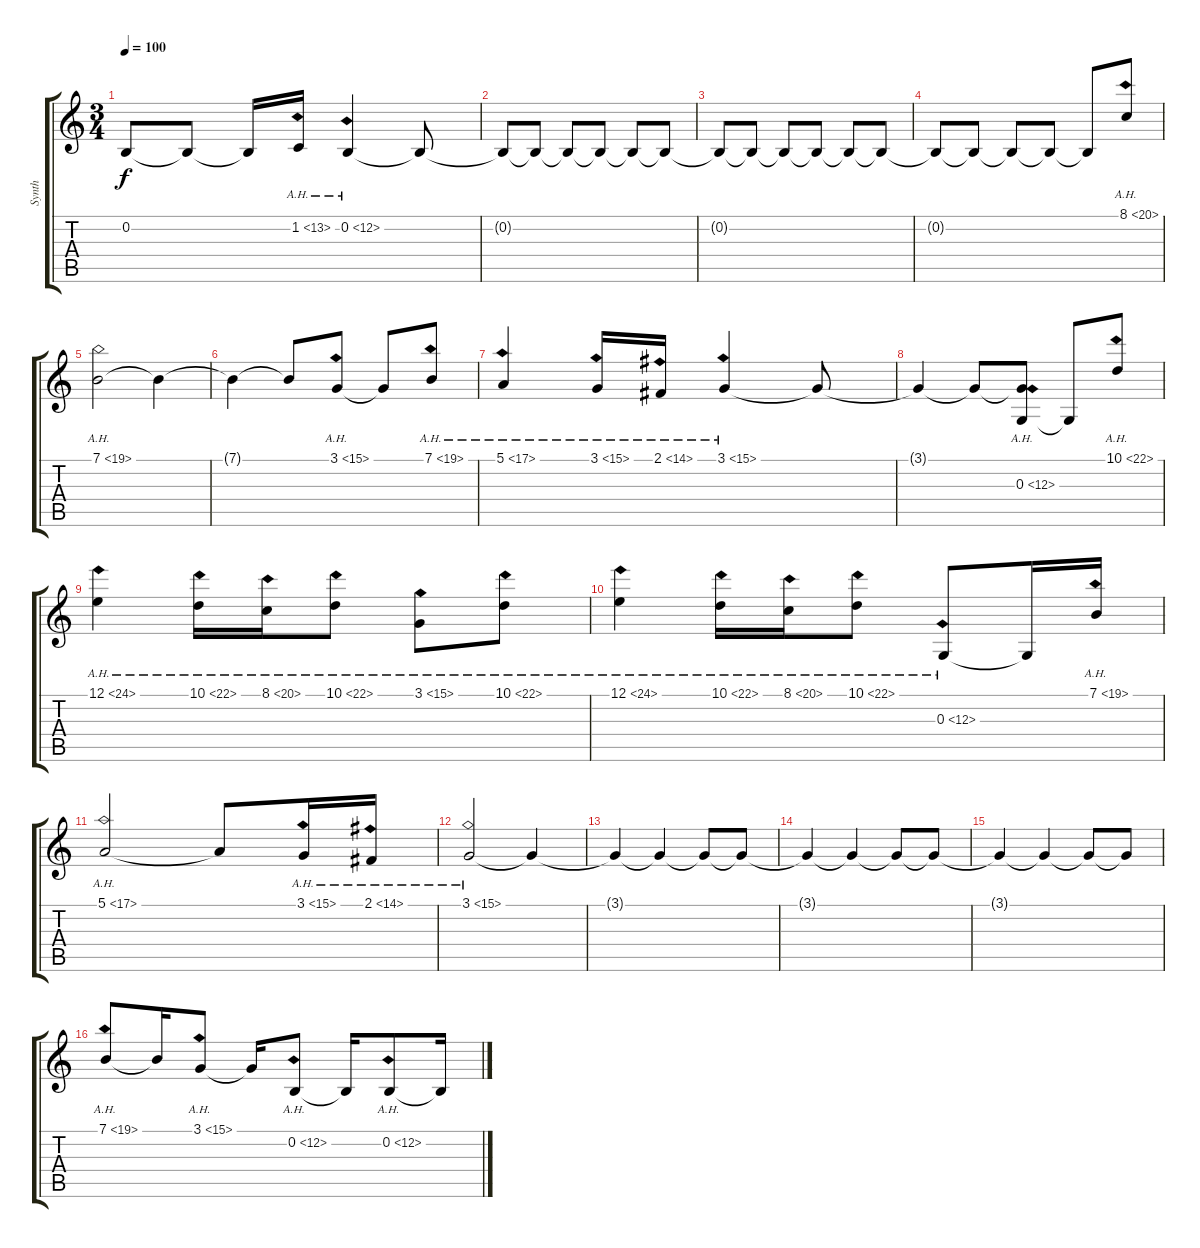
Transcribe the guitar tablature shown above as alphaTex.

\track ("Synth" "Synth") {instrument stringensemble1}
\staff {score tabs}
\tuning (E4 B3 G3 D3 A2 E2) {hide}
\ts (3 4)
\tempo 100
\clef g2
\ks c
0.2{t}.8{dy f volume 6} 0.2{t}.8{volume 5} 0.2{t}.16 1.2{ah 12}.16{volume 13} 0.2{ah 12}.4 0.2{t}.8 |
0.2{t}.8 0.2{t}.8 0.2{t}.8 0.2{t}.8 0.2{t}.8 0.2{t}.8 |
0.2{t}.8{volume 12} 0.2{t}.8{volume 11} 0.2{t}.8{volume 10} 0.2{t}.8{volume 9} 0.2{t}.8{volume 8} 0.2{t}.8{volume 7} |
0.2{t}.8{volume 6} 0.2{t}.8{volume 5} 0.2{t}.8{volume 4} 0.2{t}.8{volume 3} 0.2{t}.8 8.1{ah 12}.8{volume 13} |
7.1{ah 12}.2 7.1{t}.4 |
7.1{t}.4 7.1{t}.8 3.1{ah 12}.8 3.1{t}.8 7.1{ah 12}.8 |
5.1{ah 12}.4 3.1{ah 12}.16 2.1{ah 12}.16 3.1{ah 12}.4 3.1{t}.8 |
3.1{t}.4 3.1{t}.8 (3.1{t} 0.3{ah 12}).8 0.3{t}.8 10.1{ah 12}.8 |
12.1{ah 12}.4 10.1{ah 12}.16 8.1{ah 12}.16 10.1{ah 12}.8 3.1{ah 12}.8 10.1{ah 12}.8 |
12.1{ah 12}.4 10.1{ah 12}.16 8.1{ah 12}.16 10.1{ah 12}.8 0.3{ah 12}.8 0.3{t}.16 7.1{ah 12}.16 |
5.1{ah 12}.2 5.1{t}.8 3.1{ah 12}.16 2.1{ah 12}.16 |
3.1{ah 12}.2 3.1{t}.4 |
3.1{t}.4 3.1{t}.4{volume 12} 3.1{t}.8{volume 11} 3.1{t}.8 |
3.1{t}.4{volume 10} 3.1{t}.4{volume 9} 3.1{t}.8{volume 8} 3.1{t}.8{volume 7} |
3.1{t}.4{volume 6} 3.1{t}.4{volume 5} 3.1{t}.8{volume 4} 3.1{t}.8 |
7.1{ah 12}.8{volume 13} 7.1{t}.16 3.1{ah 12}.8 3.1{t}.16 0.2{ah 12}.8 0.2{t}.16 0.2{ah 12}.8 0.2{t}.16
